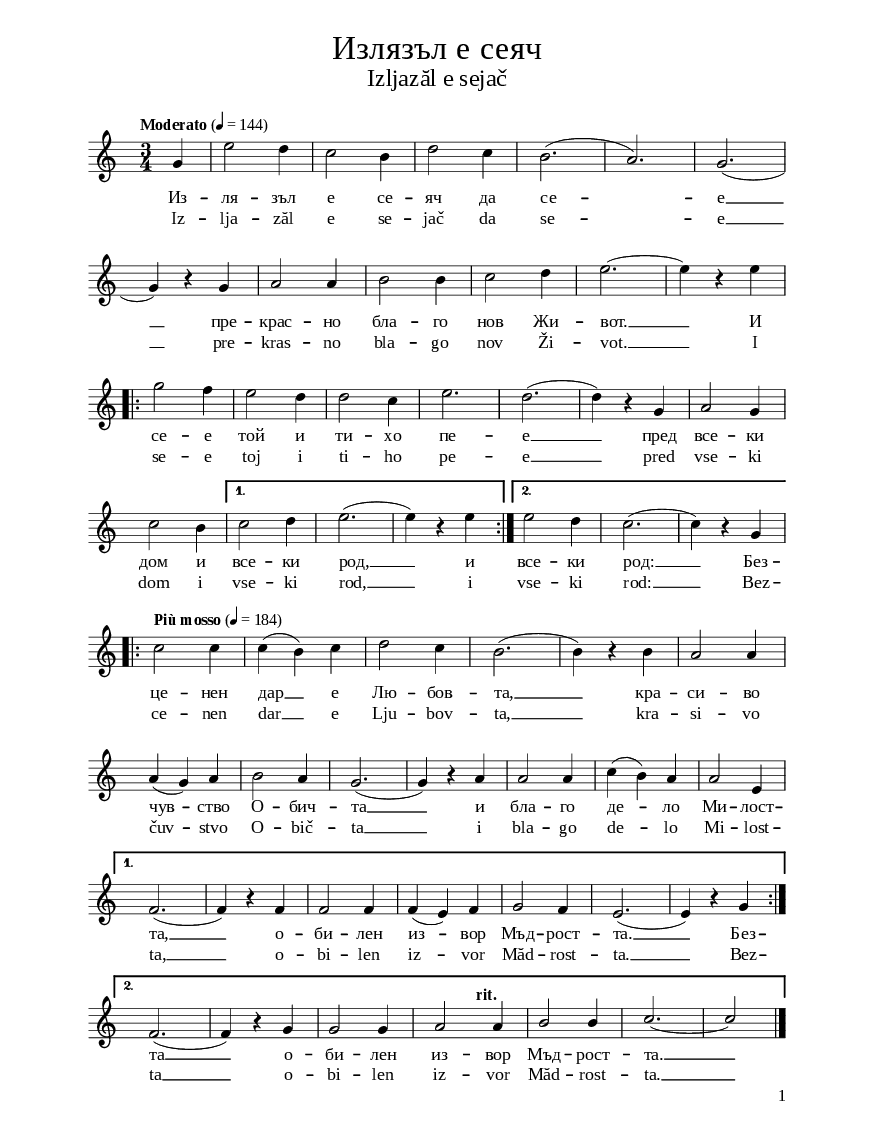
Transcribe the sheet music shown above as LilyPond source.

\version "2.24.1"

% include paper part and global functions
\include "include/globals.ily"

"rightBraces018" = \markup {
  \column {
    % repeat braces
    \translate #'(0 . -5.6 )
    \right-brace #18


    \translate #'(0 . -10 )
    \right-brace #45

    \translate #'(0 . -14.9 )
    \right-brace #18



  }
  \column {
    % repeat numbers
    \translate #'(0 . -6.2 )
    2

    \translate #'(0 . -12.2 )
    2

    \translate #'(0 . -18.9 )
    2


  }
}

\bookpart {
  \label #'ref018
  \tocItem \markup "Излязъл е сеяч – Izljazăl e sejač"
  \include "include/bookpart-paper.ily"
  \score {
    \include "include/score-layout.ily"

    \new Voice \absolute  {
      \clef treble
      \key c \major
      \time 3/4
      \tempoFunc "Moderato" 4 "144"

      \partial 4 g'4| e''2 d''4| c''2 b'4|d''2 c''4| b'2. (|a'2.) g'2. (| \break

      g'4 ) r4 g'4 | a'2 a'4 | b'2 b'4 | c''2 d''4 | e''2.~ e''4 r4 e'' | \break

      \repeat volta 2 {
        g''2 f''4 | e''2 d''4 | d''2 c''4 | e''2.| d''2. ( |d''4) r4 g'4| a'2 g'4| \break

        c''2 b'4 |
      }
      \alternative {
        {  c''2 d''4| e''2. (| e''4 ) r4  e''4| }
        { e''2 d''4 | c''2. (| c''4 )  r4 g'4  | \bar "||" \break }
      }

      \repeat volta 2 {
        \tempoFunc "Più mosso" 4 "184"
        \bar ".|:-|" c''2 c''4 | c''4 ( b'4 ) c''4 | d''2 c''4 | b'2. (| b'4 ) r4 b'4 | a'2 a'4 | \break
        a'4 ( g'4 ) a'4 | b'2 a'4 | g'2. ( | g'4 ) r4 a'4 | a'2 a'4 | c''4 ( b'4) a'4 | a'2 e'4 |  \break
      }
      \alternative {
        {  f'2. (|  f'4 )  r4 f'4 | f'2 f'4 | f'4 ( e'4 ) f'4 | g'2 f'4 |e'2. (| e'4 ) r4 g'4   \break }
        {
          f'2. (|  f'4 ) r4 g'4 | g'2 g'4 | a'2
          \override Score.RehearsalMark.outside-staff-priority = #599
          \mark\markup\normalsize\bold { "rit." } % places rit. below alternative bracket
          a'4 | \stemUp b'2 b'4 | c''2. ~ | c''2  \bar "|." \pageBreak
        }
      }
    }

    \addlyrics {
      Из -- ля -- зъл е се -- яч да се -- е __
      пре -- крас -- но бла -- го нов Жи -- вот. __ И
      се -- е той и ти -- хо пе -- е __ пред все -- ки
      дом и все -- ки род, __  и все -- ки род: __ Без --
      це -- нен дар __ е Лю -- бов -- та, __ кра --  си -- во
      чув -- ство О -- бич -- та __  и бла -- го де -- ло Ми -- лост --
      та, __  о -- би -- лен из -- вор Мъд -- рост -- та. __ Без --
      та  __  о -- би -- лен из -- вор Мъд -- рост -- та. __ 
    }

     \addlyrics {
      Iz -- lja -- zăl e se -- jač da se -- e __
      pre -- kras -- no bla -- go nov Ži -- vot. __ I
      se -- e toj i ti -- ho pe -- e __  pred vse -- ki
      dom i vse -- ki rod,  __ i vse -- ki rod: __ Bez --
      ce -- nen dar __ e Lju -- bov -- ta, __ kra --  si -- vo
      čuv -- stvo O -- bič -- ta __  i bla -- go de -- lo Mi -- lost --
      ta,  __ o -- bi -- len iz -- vor Măd -- rost -- ta. __ Bez --
      ta __  o -- bi -- len iz -- vor Măd -- rost -- ta. __ 
    }


    \header {
      title = \titleFunc "Излязъл е сеяч" "Izljazăl e sejač"
    }

    \midi{}

  } % score


  \markup \fontsize #bgCoupletFontSize {
    \hspace #1
    \override #`(baseline-skip . ,bgCoupletBaselineSkip) % affects space between column lines
    \column {

      \line { 2. И който чуе, в миг потръпва }
      \line {   "   " от тоя благ и мил напев; }
      \line {   "   " и просиява, и възкръсва, }
      \line {   "   " и благославя тоз посев. }
      \line { " " }
      \line { "   " \italic {Припев: } }
      \line {  "   " Безценен дар е Любовта, }
      \line { "   " красиво чувство – Обичта }
      \line { "   " и благо дело – Милостта, }
      \line {  "   " обилен извор – Мъдростта.}

      \line { " " }
      \line { "   " \italic {Припев ...} }

      \line { " " }
      \line { 3. Любов вселената облива, }
      \line {   "   " от обич грее всяка твар; }
      \line {   "   " живот в живота се прелива, }
      \line {   "   " тук няма вече млад и стар. }
      \line { " " }
      \line { "   " \italic {Припев ...} }
    }
    \"rightBraces018"

    \hspace #3
    \override #`(baseline-skip . ,bgCoupletBaselineSkip)
    \column {

    \column {

      \line { 2. I kojto čue, v mig potrăpva }
      \line {   "   " ot toja blag i mil napev; }
      \line {   "   " i prosijava, i văzkrăsva, }
      \line {   "   " i blagoslavja toz posev. }
      \line { " " }
      \line { "   " \italic {Pripev: } }
      \line {  "   " Bezcenen dar e Ljubovta, }
      \line { "   " krasivo čuvstvo – Običta }
      \line { "   " i blago delo – Milostta, }
      \line {  "   " obilen izvor – Mădrostta.}

      \line { " " }
      \line { "   " \italic {Pripev ...} }

      \line { " " }
      \line { 3. Ljubov vselenata obliva, }
      \line {   "   " ot obič gree vsjaka tvar; }
      \line {   "   " život v života se preliva, }
      \line {   "   " tuk njama veče mlad i star. }
      \line { " " }
      \line { "   " \italic {Pripev ...} }
    }
    }
    \"rightBraces018"

  }

  \markup \empty-one

  % include foreign translation(s) of the song
  \version "2.24.0"

\markup \fill-line { \fontsize #deTitleFontSize "Der Sämann ist hinausgegangen" }
\markup \null
\markup \null
\markup \fontsize #deCoupletFontSize {
    \hspace #10
    \override #`(baseline-skip . ,deCoupletBaselineSkip)
    \column {
     
      \line { 1. Der Sämann ist hinausgegangen, }
      \line {   "   " um das wunderbare Gute zu säen: das neue Leben! }  
      \line {   "   " Und er sät und singt leise }
      \line {   "   " vor jedem Haus und jeder Familie: } 
      \line { " " }
      \line { "   " \italic { Refrain :}  }
      \line { " " }
      \line {  "  " Eine unschätzbare Gabe ist die Liebe (ljubovta), }
      \line {   "   "ein schönes Gefühl die Liebe (obitschta), }  
      \line {   "   " und ein gutes Werk die Barmherzigkeit, }
      \line {   "   " eine ergiebige Quelle die Weisheit. } 
      \line { " " }
      \line { 2. Und wer sie hört, }
      \line {   "   "erschauert vor dieser guten, liebevollen Melodie;  }  
      \line {   "   " und erstrahlt und aufersteht }
      \line {   "   " und segnet diese Saat. } 
      \line { " " }
      \line { "   " \italic { Refrain } ... }
      \line { " " }
      \line { 3. Die Liebe strömt in das Universum aus, }
      \line {   "   " aus Liebe strahlt jedes Wesen, }  
      \line {   "   " das Leben quillt in das Leben über; }
      \line {   "   " hier gibt es weder Jung noch Alt mehr. } 
      \line { " " }
      \line { "   " \italic { Refrain } ... }
      \line { " " }
      \line { 4. O, diese Strahlen kommen von Gott, }
      \line {   "   " sie erfüllen unsere Herzen }  
      \line {   "   " und flüstern uns süß zu, wie Er ruft: }
      \line {   "   " Kommt, meine Kinder!} 
      \line { " " }
      \line { "   " \italic { Refrain } ... }
    }
}


} % bookpart
